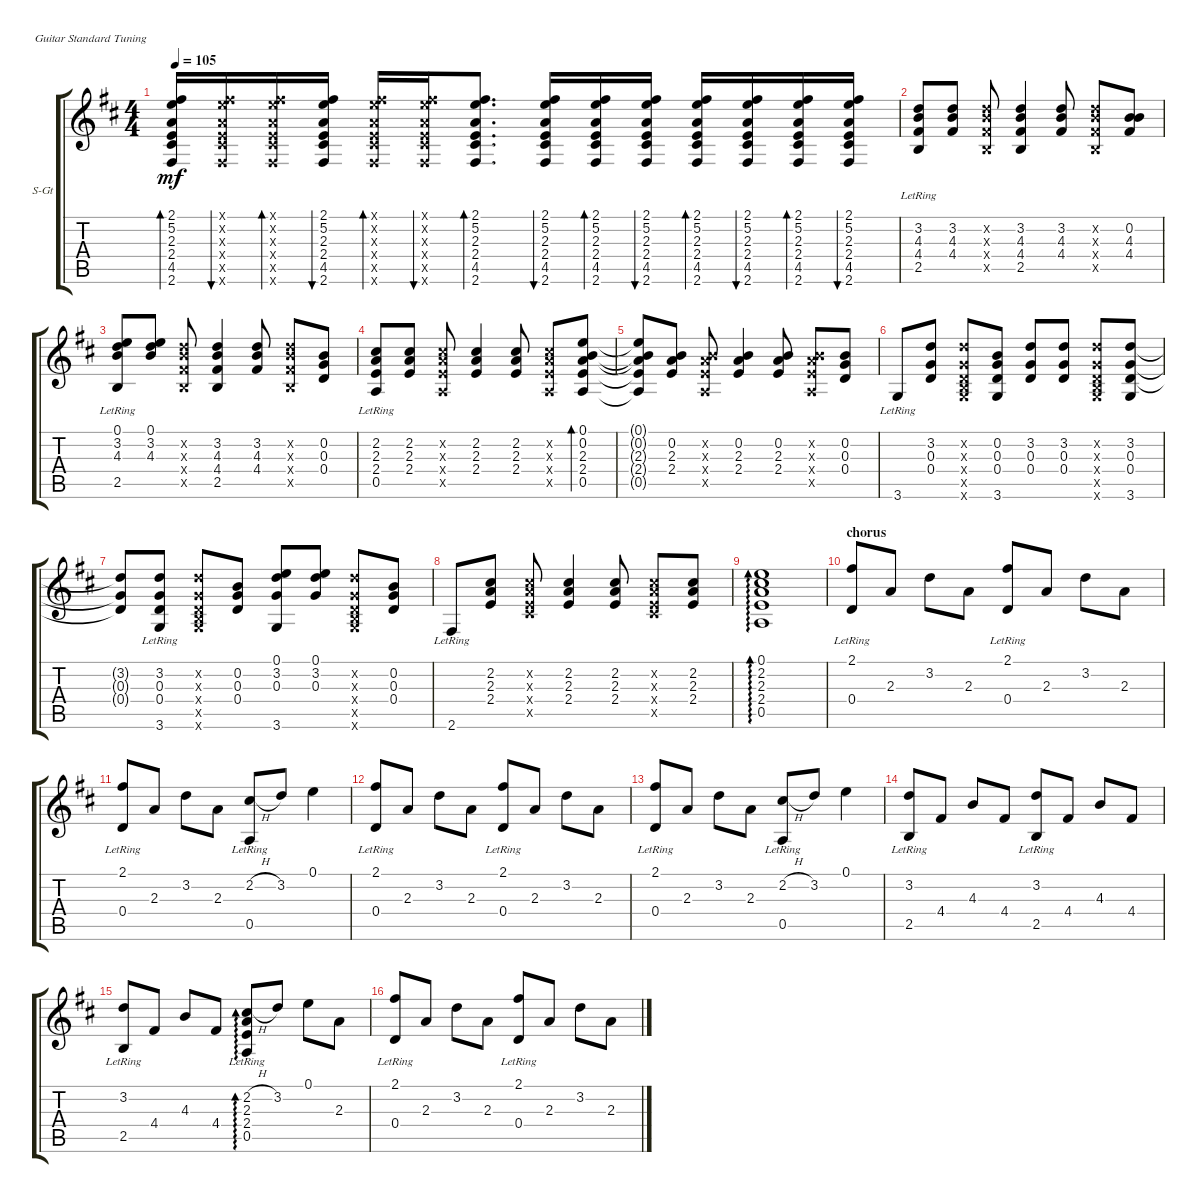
\defaultSystemsLayout 4
\bracketExtendMode groupsimilarinstruments
\firstSystemTrackNameOrientation horizontal
\otherSystemsTrackNameOrientation horizontal
\track ("Steel Guitar" "S-Gt") {instrument acousticguitarsteel}
\staff {score tabs}
\tuning (E4 B3 G3 D3 A2 E2)
\ts (4 4)
\tempo 105
\clef g2
\ks d
(2.6 4.5 2.4 2.3 5.2 2.1).16{bd 30 dy mf} (2.6{x} 4.5{x} 2.4{x} 2.3{x} 5.2{x} 2.1{x}).16{bu 30} (2.6{x} 4.5{x} 2.4{x} 2.3{x} 5.2{x} 2.1{x}).16{bd 30} (2.6 4.5 2.4 2.3 5.2 2.1).16{bu 30} (2.6{x} 4.5{x} 2.4{x} 2.3{x} 5.2{x} 2.1{x}).16{bd 30} (2.6{x} 4.5{x} 2.4{x} 2.3{x} 5.2{x} 2.1{x}).16{bu 30} (2.6 4.5 2.4 2.3 5.2 2.1).8{d bd 30} (2.6 4.5 2.4 2.3 5.2 2.1).16{bu 30} (2.6 4.5 2.4 2.3 5.2 2.1).16{bd 30} (2.6 4.5 2.4 2.3 5.2 2.1).16{bu 30} (2.6 4.5 2.4 2.3 5.2 2.1).16{bd 30} (2.6 4.5 2.4 2.3 5.2 2.1).16{bu 30} (2.6 4.5 2.4 2.3 5.2 2.1).16{bd 30} (2.6 4.5 2.4 2.3 5.2 2.1).16{bu 30} |
(2.5{lr} 3.2 4.3 4.4).8 (3.2 4.3 4.4).8 (2.5{x} 3.2{x} 4.3{x} 4.4{x}).8 (2.5 3.2 4.3 4.4).4 (3.2 4.3 4.4).8 (2.5{x} 3.2{x} 4.3{x} 4.4{x}).8 (0.2 4.3 4.4).8 |
(2.5{lr} 3.2 4.3 0.1).8 (3.2 4.3 0.1).8 (2.5{x} 3.2{x} 4.3{x} 4.4{x}).8 (2.5 3.2 4.3 4.4).4 (3.2 4.3 4.4).8 (2.5{x} 3.2{x} 4.3{x} 4.4{x}).8 (0.2 0.3 0.4).8 |
(0.5{lr} 2.2 2.3 2.4).8 (2.4 2.3 2.2).8 (0.5{x} 2.4{x} 2.3{x} 2.2{x}).8 (2.3 2.2 2.4).4 (2.4 2.3 2.2).8 (0.5{x} 2.4{x} 2.3{x} 2.2{x}).8 (2.3 0.2 2.4 0.5 0.1).8{bd 30} |
(2.3{t} 0.2{t} 2.4{t} 0.5{t} 0.1{t}).8 (2.4 2.3 0.2).8 (0.5{x} 2.4{x} 2.3{x} 0.2{x}).8 (2.3 0.2 2.4).4 (2.4 2.3 0.2).8 (0.5{x} 2.4{x} 2.3{x} 0.2{x}).8 (0.2 0.3 0.4).8 |
3.6{lr}.8 (3.2 0.3 0.4).8 (2.5{x} 3.2{x} 0.3{x} 0.4{x} 3.6{x}).8 (0.2 0.3 0.4 3.6).8 (3.2 0.3 0.4).8 (3.2 0.3 0.4).8 (2.5{x} 3.2{x} 0.3{x} 0.4{x} 3.6{x}).8 (3.2 0.3 0.4 3.6).8 |
(3.2{t} 0.3{t} 0.4{t}).8 (0.3 3.6{lr} 3.2 0.4).8 (2.5{x} 3.2{x} 0.3{x} 0.4{x} 3.6{x}).8 (0.2 0.3 0.4).8 (3.2 0.3 0.1 3.6).8 (3.2 0.3 0.1).8 (2.5{x} 3.2{x} 0.3{x} 0.4{x} 3.6{x}).8 (0.2 0.3 0.4).8 |
2.6{lr}.8 (2.4 2.3 2.2).8 (4.5{x} 2.4{x} 2.3{x} 2.2{x}).8 (2.3 2.2 2.4).4 (2.4 2.3 2.2).8 (4.5{x} 2.4{x} 2.3{x} 2.2{x}).8 (2.4 2.3 2.2).8 |
(0.5 2.4 2.3 2.2 0.1).1{ad 0} |
\section ("" "chorus")
(2.1 0.4{lr}).8 2.3.8 3.2.8 2.3.8 (2.1 0.4{lr}).8 2.3.8 3.2.8 2.3.8 |
(2.1 0.4{lr}).8 2.3.8 3.2.8 2.3.8 (2.2{h} 0.5{lr}).8 3.2.8 0.1.4 |
(2.1 0.4{lr}).8 2.3.8 3.2.8 2.3.8 (2.1 0.4{lr}).8 2.3.8 3.2.8 2.3.8 |
(2.1 0.4{lr}).8 2.3.8 3.2.8 2.3.8 (2.2{h} 0.5{lr}).8 3.2.8 0.1.4 |
(3.2 2.5{lr}).8 4.4.8 4.3.8 4.4.8 (3.2 2.5{lr}).8 4.4.8 4.3.8 4.4.8 |
(3.2 2.5{lr}).8 4.4.8 4.3.8 4.4.8 (2.2{h} 0.5{lr} 2.4 2.3).8{ad 0} 3.2.8 0.1.8 2.3.8 |
(2.1 0.4{lr}).8 2.3.8 3.2.8 2.3.8 (2.1 0.4{lr}).8 2.3.8 3.2.8 2.3.8
